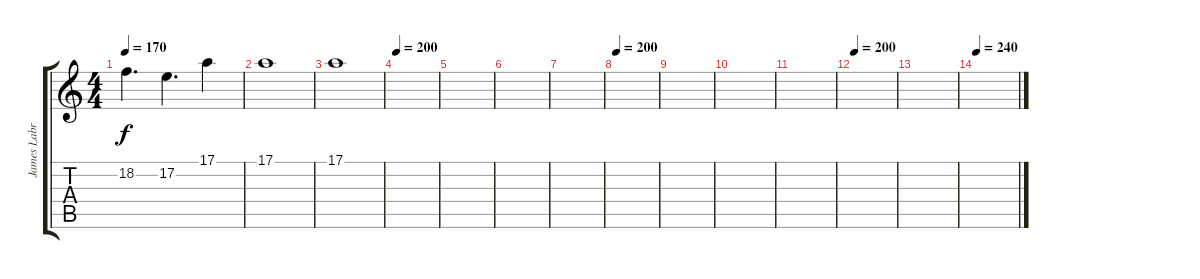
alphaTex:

\track ("James Labrie" "James Labr") {instrument synthvoice}
\staff {score tabs}
\tuning (E4 B3 G3 D3 A2 E2) {hide}
\ts (4 4)
\tempo 170
\clef g2
\ks c
18.2.4{d dy f} 17.2.4{d} 17.1.4 |
17.1.1 |
17.1.1 |
\tempo 200
|
|
|
|
\tempo 200
|
|
|
|
\tempo 200
|
|
\tempo 240
